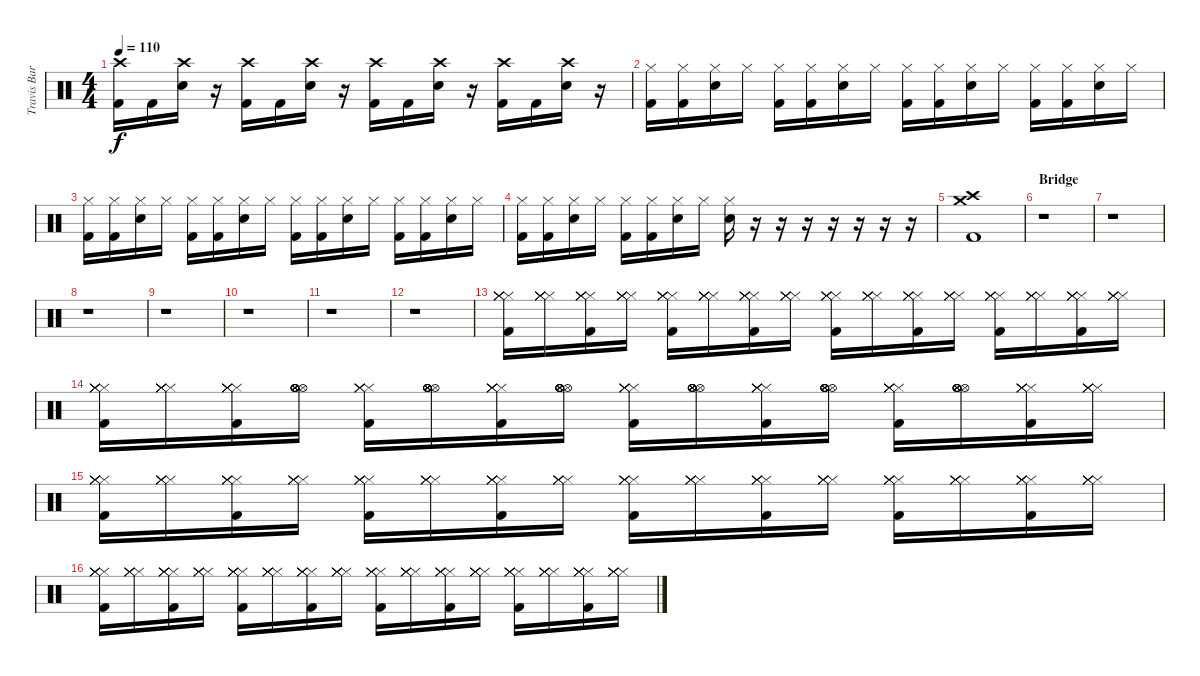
\track ("Travis Barker (Drums)" "Travis Bar") {instrument percussion}
\staff {score}
\articulation defaults
\ts (4 4)
\tempo 110
\clef neutral
\ks c
("Crash high (hit)" "Kick (hit) 2").16{dy f} "Kick (hit) 2".16 ("Crash high (hit)" "Snare (hit) 2").16 r.16 ("Crash high (hit)" "Kick (hit) 2").16 "Kick (hit) 2".16 ("Crash high (hit)" "Snare (hit) 2").16 r.16 ("Crash high (hit)" "Kick (hit) 2").16 "Kick (hit) 2".16 ("Crash high (hit)" "Snare (hit) 2").16 r.16 ("Crash high (hit)" "Kick (hit) 2").16 "Kick (hit) 2".16 ("Crash high (hit)" "Snare (hit) 2").16 r.16 |
("Hi-Hat (closed)" "Kick (hit) 2").16 ("Hi-Hat (closed)" "Kick (hit) 2").16 ("Hi-Hat (closed)" "Snare (hit) 2").16 "Hi-Hat (closed)".16 ("Hi-Hat (closed)" "Kick (hit) 2").16 ("Hi-Hat (closed)" "Kick (hit) 2").16 ("Hi-Hat (closed)" "Snare (hit) 2").16 "Hi-Hat (closed)".16 ("Hi-Hat (closed)" "Kick (hit) 2").16 ("Hi-Hat (closed)" "Kick (hit) 2").16 ("Hi-Hat (closed)" "Snare (hit) 2").16 "Hi-Hat (closed)".16 ("Hi-Hat (closed)" "Kick (hit) 2").16 ("Hi-Hat (closed)" "Kick (hit) 2").16 ("Hi-Hat (closed)" "Snare (hit) 2").16 "Hi-Hat (closed)".16 |
("Hi-Hat (closed)" "Kick (hit) 2").16 ("Hi-Hat (closed)" "Kick (hit) 2").16 ("Hi-Hat (closed)" "Snare (hit) 2").16 "Hi-Hat (closed)".16 ("Hi-Hat (closed)" "Kick (hit) 2").16 ("Hi-Hat (closed)" "Kick (hit) 2").16 ("Hi-Hat (closed)" "Snare (hit) 2").16 "Hi-Hat (closed)".16 ("Hi-Hat (closed)" "Kick (hit) 2").16 ("Hi-Hat (closed)" "Kick (hit) 2").16 ("Hi-Hat (closed)" "Snare (hit) 2").16 "Hi-Hat (closed)".16 ("Hi-Hat (closed)" "Kick (hit) 2").16 ("Hi-Hat (closed)" "Kick (hit) 2").16 ("Hi-Hat (closed)" "Snare (hit) 2").16 "Hi-Hat (closed)".16 |
("Hi-Hat (closed)" "Kick (hit) 2").16 ("Hi-Hat (closed)" "Kick (hit) 2").16 ("Hi-Hat (closed)" "Snare (hit) 2").16 "Hi-Hat (closed)".16 ("Hi-Hat (closed)" "Kick (hit) 2").16 ("Hi-Hat (closed)" "Kick (hit) 2").16 ("Hi-Hat (closed)" "Snare (hit) 2").16 "Hi-Hat (closed)".16 ("Hi-Hat (closed)" "Snare (hit) 2").16 r.16 r.16 r.16 r.16 r.16 r.16 r.16 |
("Crash high (hit)" "Crash medium (hit)" "Kick (hit) 2").1 |
\section ("" "Bridge")
r.1 |
r.1 |
r.1 |
r.1 |
r.1 |
r.1 |
r.1 |
("Hi-Hat (closed)" "Kick (hit) 2" "Hi-Hat (closed)" "Hi-Hat (closed)" "Hi-Hat (closed)" "Hi-Hat (closed)").16 ("Hi-Hat (closed)" "Hi-Hat (closed)" "Hi-Hat (closed)" "Hi-Hat (closed)" "Hi-Hat (closed)").16 ("Hi-Hat (closed)" "Kick (hit) 2" "Hi-Hat (closed)" "Hi-Hat (closed)" "Hi-Hat (closed)" "Hi-Hat (closed)").16 ("Hi-Hat (closed)" "Hi-Hat (closed)" "Hi-Hat (closed)" "Hi-Hat (closed)" "Hi-Hat (closed)").16 ("Hi-Hat (closed)" "Kick (hit) 2" "Hi-Hat (closed)" "Hi-Hat (closed)" "Hi-Hat (closed)" "Hi-Hat (closed)").16 ("Hi-Hat (closed)" "Hi-Hat (closed)" "Hi-Hat (closed)" "Hi-Hat (closed)" "Hi-Hat (closed)").16 ("Hi-Hat (closed)" "Kick (hit) 2" "Hi-Hat (closed)" "Hi-Hat (closed)" "Hi-Hat (closed)" "Hi-Hat (closed)").16 ("Hi-Hat (closed)" "Hi-Hat (closed)" "Hi-Hat (closed)" "Hi-Hat (closed)" "Hi-Hat (closed)").16 ("Hi-Hat (closed)" "Kick (hit) 2" "Hi-Hat (closed)" "Hi-Hat (closed)" "Hi-Hat (closed)" "Hi-Hat (closed)").16 ("Hi-Hat (closed)" "Hi-Hat (closed)" "Hi-Hat (closed)" "Hi-Hat (closed)" "Hi-Hat (closed)").16 ("Hi-Hat (closed)" "Kick (hit) 2" "Hi-Hat (closed)" "Hi-Hat (closed)" "Hi-Hat (closed)" "Hi-Hat (closed)").16 ("Hi-Hat (closed)" "Hi-Hat (closed)" "Hi-Hat (closed)" "Hi-Hat (closed)" "Hi-Hat (closed)").16 ("Hi-Hat (closed)" "Kick (hit) 2" "Hi-Hat (closed)" "Hi-Hat (closed)" "Hi-Hat (closed)" "Hi-Hat (closed)").16 ("Hi-Hat (closed)" "Hi-Hat (closed)" "Hi-Hat (closed)" "Hi-Hat (closed)" "Hi-Hat (closed)").16 ("Hi-Hat (closed)" "Kick (hit) 2" "Hi-Hat (closed)" "Hi-Hat (closed)" "Hi-Hat (closed)" "Hi-Hat (closed)").16 ("Hi-Hat (closed)" "Hi-Hat (closed)" "Hi-Hat (closed)" "Hi-Hat (closed)" "Hi-Hat (closed)").16 |
("Hi-Hat (closed)" "Kick (hit) 2" "Hi-Hat (closed)" "Hi-Hat (closed)" "Hi-Hat (closed)" "Hi-Hat (closed)").16 ("Hi-Hat (closed)" "Hi-Hat (closed)" "Hi-Hat (closed)" "Hi-Hat (closed)" "Hi-Hat (closed)").16 ("Hi-Hat (closed)" "Kick (hit) 2" "Hi-Hat (closed)" "Hi-Hat (closed)" "Hi-Hat (closed)" "Hi-Hat (closed)").16 ("Hi-Hat (open)" "Hi-Hat (open)" "Hi-Hat (open)" "Hi-Hat (open)" "Hi-Hat (open)" "Hi-Hat (open)").16 ("Hi-Hat (closed)" "Kick (hit) 2" "Hi-Hat (closed)" "Hi-Hat (closed)" "Hi-Hat (closed)" "Hi-Hat (closed)").16 ("Hi-Hat (open)" "Hi-Hat (open)" "Hi-Hat (open)" "Hi-Hat (open)" "Hi-Hat (open)" "Hi-Hat (open)").16 ("Hi-Hat (closed)" "Kick (hit) 2" "Hi-Hat (closed)" "Hi-Hat (closed)" "Hi-Hat (closed)" "Hi-Hat (closed)").16 ("Hi-Hat (open)" "Hi-Hat (open)" "Hi-Hat (open)" "Hi-Hat (open)" "Hi-Hat (open)" "Hi-Hat (open)").16 ("Hi-Hat (closed)" "Kick (hit) 2" "Hi-Hat (closed)" "Hi-Hat (closed)" "Hi-Hat (closed)" "Hi-Hat (closed)").16 ("Hi-Hat (open)" "Hi-Hat (open)" "Hi-Hat (open)" "Hi-Hat (open)" "Hi-Hat (open)" "Hi-Hat (open)").16 ("Hi-Hat (closed)" "Kick (hit) 2" "Hi-Hat (closed)" "Hi-Hat (closed)" "Hi-Hat (closed)" "Hi-Hat (closed)").16 ("Hi-Hat (open)" "Hi-Hat (open)" "Hi-Hat (open)" "Hi-Hat (open)" "Hi-Hat (open)" "Hi-Hat (open)").16 ("Hi-Hat (closed)" "Kick (hit) 2" "Hi-Hat (closed)" "Hi-Hat (closed)" "Hi-Hat (closed)" "Hi-Hat (closed)").16 ("Hi-Hat (open)" "Hi-Hat (open)" "Hi-Hat (open)" "Hi-Hat (open)" "Hi-Hat (open)" "Hi-Hat (open)").16 ("Hi-Hat (closed)" "Kick (hit) 2" "Hi-Hat (closed)" "Hi-Hat (closed)" "Hi-Hat (closed)" "Hi-Hat (closed)").16 ("Hi-Hat (closed)" "Hi-Hat (closed)" "Hi-Hat (closed)" "Hi-Hat (closed)" "Hi-Hat (closed)").16 |
("Hi-Hat (closed)" "Kick (hit) 2" "Hi-Hat (closed)" "Hi-Hat (closed)" "Hi-Hat (closed)" "Hi-Hat (closed)").16 ("Hi-Hat (closed)" "Hi-Hat (closed)" "Hi-Hat (closed)" "Hi-Hat (closed)" "Hi-Hat (closed)").16 ("Hi-Hat (closed)" "Kick (hit) 2" "Hi-Hat (closed)" "Hi-Hat (closed)" "Hi-Hat (closed)" "Hi-Hat (closed)").16 ("Hi-Hat (closed)" "Hi-Hat (closed)" "Hi-Hat (closed)" "Hi-Hat (closed)" "Hi-Hat (closed)").16 ("Hi-Hat (closed)" "Kick (hit) 2" "Hi-Hat (closed)" "Hi-Hat (closed)" "Hi-Hat (closed)" "Hi-Hat (closed)").16 ("Hi-Hat (closed)" "Hi-Hat (closed)" "Hi-Hat (closed)" "Hi-Hat (closed)" "Hi-Hat (closed)").16 ("Hi-Hat (closed)" "Kick (hit) 2" "Hi-Hat (closed)" "Hi-Hat (closed)" "Hi-Hat (closed)" "Hi-Hat (closed)").16 ("Hi-Hat (closed)" "Hi-Hat (closed)" "Hi-Hat (closed)" "Hi-Hat (closed)" "Hi-Hat (closed)").16 ("Hi-Hat (closed)" "Kick (hit) 2" "Hi-Hat (closed)" "Hi-Hat (closed)" "Hi-Hat (closed)" "Hi-Hat (closed)").16 ("Hi-Hat (closed)" "Hi-Hat (closed)" "Hi-Hat (closed)" "Hi-Hat (closed)" "Hi-Hat (closed)").16 ("Hi-Hat (closed)" "Kick (hit) 2" "Hi-Hat (closed)" "Hi-Hat (closed)" "Hi-Hat (closed)" "Hi-Hat (closed)").16 ("Hi-Hat (closed)" "Hi-Hat (closed)" "Hi-Hat (closed)" "Hi-Hat (closed)" "Hi-Hat (closed)").16 ("Hi-Hat (closed)" "Kick (hit) 2" "Hi-Hat (closed)" "Hi-Hat (closed)" "Hi-Hat (closed)" "Hi-Hat (closed)").16 ("Hi-Hat (closed)" "Hi-Hat (closed)" "Hi-Hat (closed)" "Hi-Hat (closed)" "Hi-Hat (closed)").16 ("Hi-Hat (closed)" "Kick (hit) 2" "Hi-Hat (closed)" "Hi-Hat (closed)" "Hi-Hat (closed)" "Hi-Hat (closed)").16 ("Hi-Hat (closed)" "Hi-Hat (closed)" "Hi-Hat (closed)" "Hi-Hat (closed)" "Hi-Hat (closed)").16 |
("Hi-Hat (closed)" "Kick (hit) 2" "Hi-Hat (closed)" "Hi-Hat (closed)" "Hi-Hat (closed)" "Hi-Hat (closed)").16 ("Hi-Hat (closed)" "Hi-Hat (closed)" "Hi-Hat (closed)" "Hi-Hat (closed)" "Hi-Hat (closed)").16 ("Hi-Hat (closed)" "Kick (hit) 2" "Hi-Hat (closed)" "Hi-Hat (closed)" "Hi-Hat (closed)" "Hi-Hat (closed)").16 ("Hi-Hat (closed)" "Hi-Hat (closed)" "Hi-Hat (closed)" "Hi-Hat (closed)" "Hi-Hat (closed)").16 ("Hi-Hat (closed)" "Kick (hit) 2" "Hi-Hat (closed)" "Hi-Hat (closed)" "Hi-Hat (closed)" "Hi-Hat (closed)").16 ("Hi-Hat (closed)" "Hi-Hat (closed)" "Hi-Hat (closed)" "Hi-Hat (closed)" "Hi-Hat (closed)").16 ("Hi-Hat (closed)" "Kick (hit) 2" "Hi-Hat (closed)" "Hi-Hat (closed)" "Hi-Hat (closed)" "Hi-Hat (closed)").16 ("Hi-Hat (closed)" "Hi-Hat (closed)" "Hi-Hat (closed)" "Hi-Hat (closed)" "Hi-Hat (closed)").16 ("Hi-Hat (closed)" "Kick (hit) 2" "Hi-Hat (closed)" "Hi-Hat (closed)" "Hi-Hat (closed)" "Hi-Hat (closed)").16 ("Hi-Hat (closed)" "Hi-Hat (closed)" "Hi-Hat (closed)" "Hi-Hat (closed)" "Hi-Hat (closed)").16 ("Hi-Hat (closed)" "Kick (hit) 2" "Hi-Hat (closed)" "Hi-Hat (closed)" "Hi-Hat (closed)" "Hi-Hat (closed)").16 ("Hi-Hat (closed)" "Hi-Hat (closed)" "Hi-Hat (closed)" "Hi-Hat (closed)" "Hi-Hat (closed)").16 ("Hi-Hat (closed)" "Kick (hit) 2" "Hi-Hat (closed)" "Hi-Hat (closed)" "Hi-Hat (closed)" "Hi-Hat (closed)").16 ("Hi-Hat (closed)" "Hi-Hat (closed)" "Hi-Hat (closed)" "Hi-Hat (closed)" "Hi-Hat (closed)").16 ("Hi-Hat (closed)" "Kick (hit) 2" "Hi-Hat (closed)" "Hi-Hat (closed)" "Hi-Hat (closed)" "Hi-Hat (closed)").16 ("Hi-Hat (closed)" "Hi-Hat (closed)" "Hi-Hat (closed)" "Hi-Hat (closed)" "Hi-Hat (closed)").16
